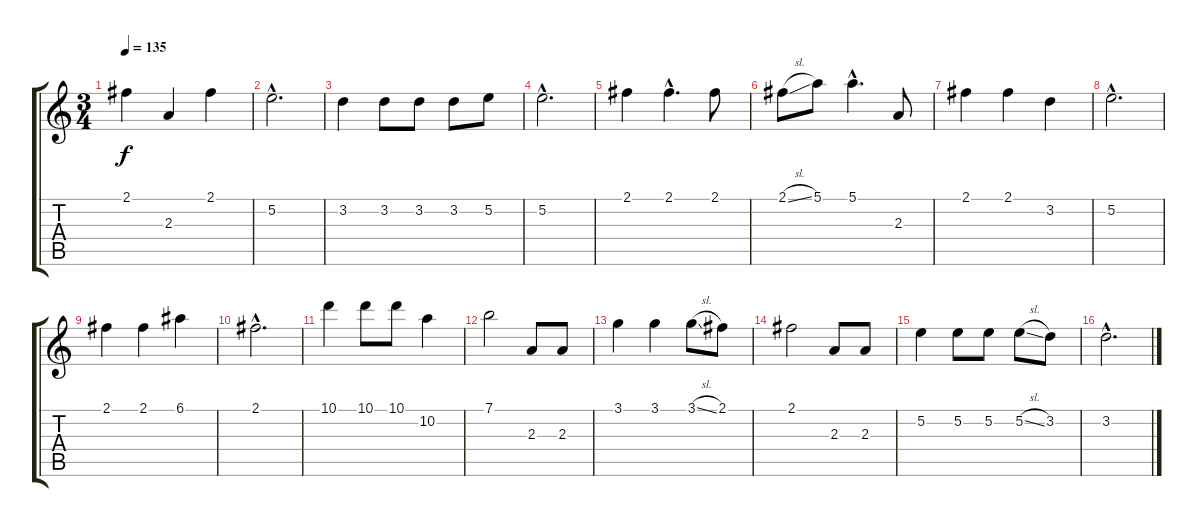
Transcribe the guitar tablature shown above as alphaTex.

\track "" {instrument acousticguitarnylon}
\staff {score tabs}
\tuning (E4 B3 G3 D3 A2 E2) {hide}
\ts (3 4)
\tempo 135
\clef g2
\ks c
2.1.4{dy f} 2.3.4 2.1.4 |
5.2{hac}.2{d} |
3.2.4 3.2.8 3.2.8 3.2.8 5.2.8 |
5.2{hac}.2{d} |
2.1.4 2.1{hac}.4{d} 2.1.8 |
2.1{sl}.8 5.1.8 5.1{hac}.4{d} 2.3.8 |
2.1.4 2.1.4 3.2.4 |
5.2{hac}.2{d} |
2.1.4 2.1.4 6.1.4 |
2.1{hac}.2{d} |
10.1.4 10.1.8 10.1.8 10.2.4 |
7.1.2 2.3.8 2.3.8 |
3.1.4 3.1.4 3.1{sl}.8 2.1.8 |
2.1.2 2.3.8 2.3.8 |
5.2.4 5.2.8 5.2.8 5.2{sl}.8 3.2.8 |
3.2{hac}.2{d}
